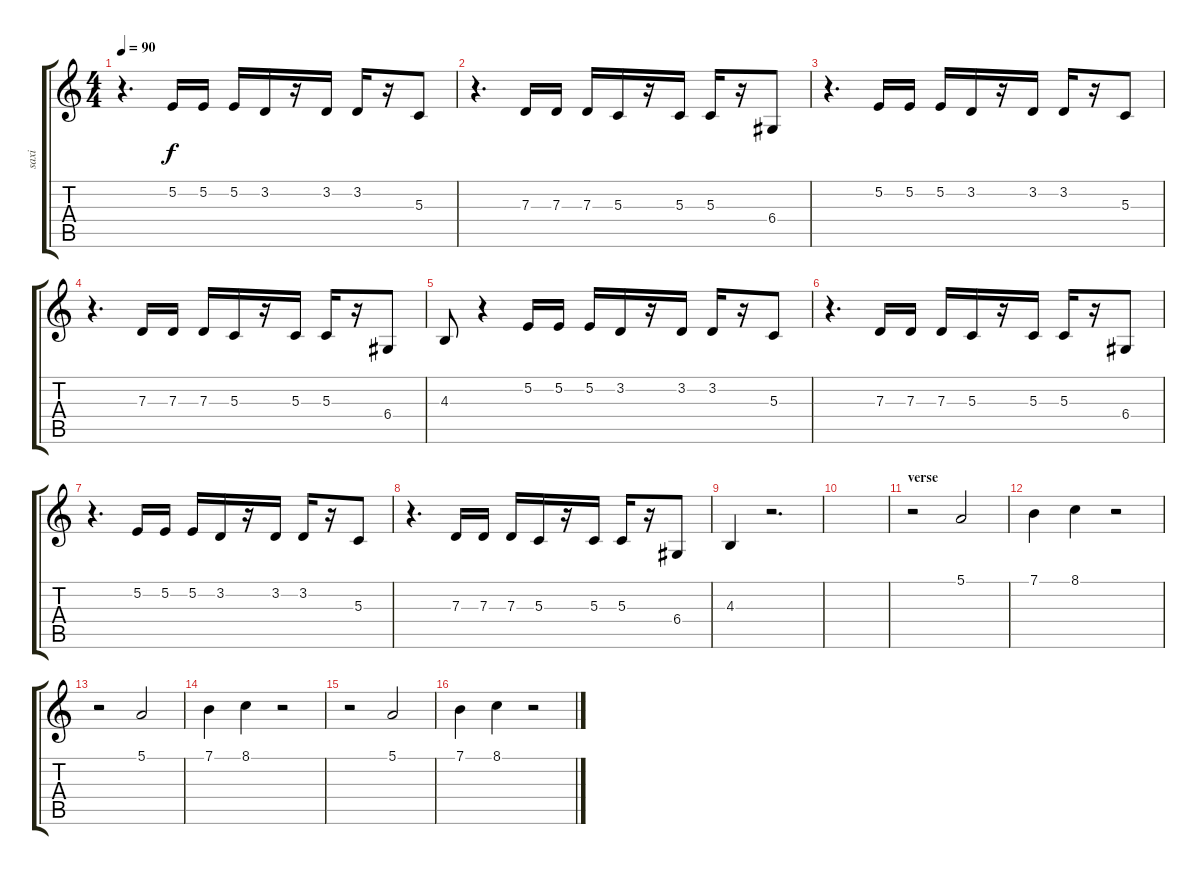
\track ("saxi" "saxi") {instrument tenorsax}
\staff {score tabs}
\tuning (E4 B3 G3 D3 A2 E2) {hide}
\ts (4 4)
\tempo 90
\clef g2
\ks c
r.4{d dy f instrument tenorsax} 5.2.16{instrument agogo} 5.2.16 5.2.16 3.2.16 r.16 3.2.16 3.2.16 r.16 5.3.8 |
r.4{d} 7.3.16 7.3.16 7.3.16 5.3.16 r.16 5.3.16 5.3.16 r.16 6.4.8 |
r.4{d} 5.2.16 5.2.16 5.2.16 3.2.16 r.16 3.2.16 3.2.16 r.16 5.3.8 |
r.4{d} 7.3.16 7.3.16 7.3.16 5.3.16 r.16 5.3.16 5.3.16 r.16 6.4.8 |
4.3.8 r.4 5.2.16 5.2.16 5.2.16 3.2.16 r.16 3.2.16 3.2.16 r.16 5.3.8 |
r.4{d} 7.3.16 7.3.16 7.3.16 5.3.16 r.16 5.3.16 5.3.16 r.16 6.4.8 |
r.4{d} 5.2.16 5.2.16 5.2.16 3.2.16 r.16 3.2.16 3.2.16 r.16 5.3.8 |
r.4{d} 7.3.16 7.3.16 7.3.16 5.3.16 r.16 5.3.16 5.3.16 r.16 6.4.8 |
4.3.4 r.2{d} |
|
\section ("" "verse")
r.2 5.1.2{instrument tenorsax} |
7.1.4 8.1.4 r.2 |
r.2 5.1.2 |
7.1.4 8.1.4 r.2 |
r.2 5.1.2 |
7.1.4 8.1.4 r.2
